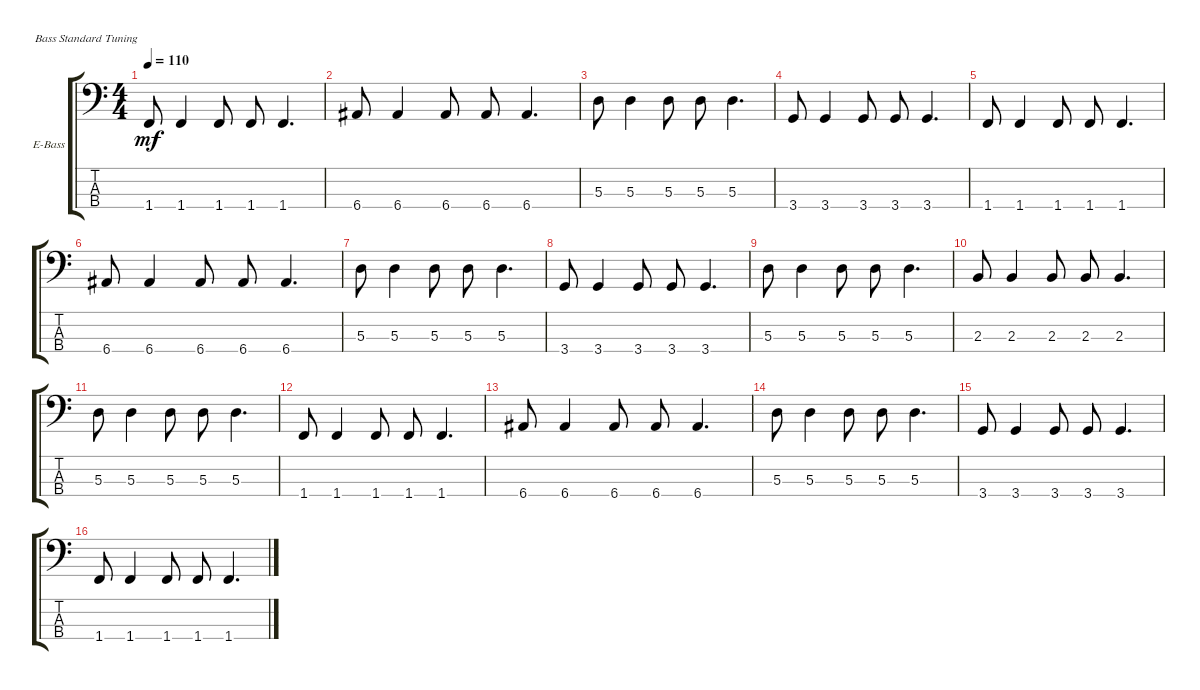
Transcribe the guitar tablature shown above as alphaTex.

\defaultSystemsLayout 4
\bracketExtendMode groupsimilarinstruments
\firstSystemTrackNameOrientation horizontal
\otherSystemsTrackNameOrientation horizontal
\track ("Electric Bass" "E-Bass") {instrument electricbassfinger}
\staff {score tabs}
\tuning (G2 D2 A1 E1)
\ts (4 4)
\tempo 110
\clef f4
\ks c
1.4.8{dy mf} 1.4.4 1.4.8 1.4.8 1.4.4{d} |
6.4.8 6.4.4 6.4.8 6.4.8 6.4.4{d} |
5.3.8 5.3.4 5.3.8 5.3.8 5.3.4{d} |
3.4.8 3.4.4 3.4.8 3.4.8 3.4.4{d} |
1.4.8 1.4.4 1.4.8 1.4.8 1.4.4{d} |
6.4.8 6.4.4 6.4.8 6.4.8 6.4.4{d} |
5.3.8 5.3.4 5.3.8 5.3.8 5.3.4{d} |
3.4.8 3.4.4 3.4.8 3.4.8 3.4.4{d} |
5.3.8 5.3.4 5.3.8 5.3.8 5.3.4{d} |
2.3.8 2.3.4 2.3.8 2.3.8 2.3.4{d} |
5.3.8 5.3.4 5.3.8 5.3.8 5.3.4{d} |
1.4.8 1.4.4 1.4.8 1.4.8 1.4.4{d} |
6.4.8 6.4.4 6.4.8 6.4.8 6.4.4{d} |
5.3.8 5.3.4 5.3.8 5.3.8 5.3.4{d} |
3.4.8 3.4.4 3.4.8 3.4.8 3.4.4{d} |
1.4.8 1.4.4 1.4.8 1.4.8 1.4.4{d}
